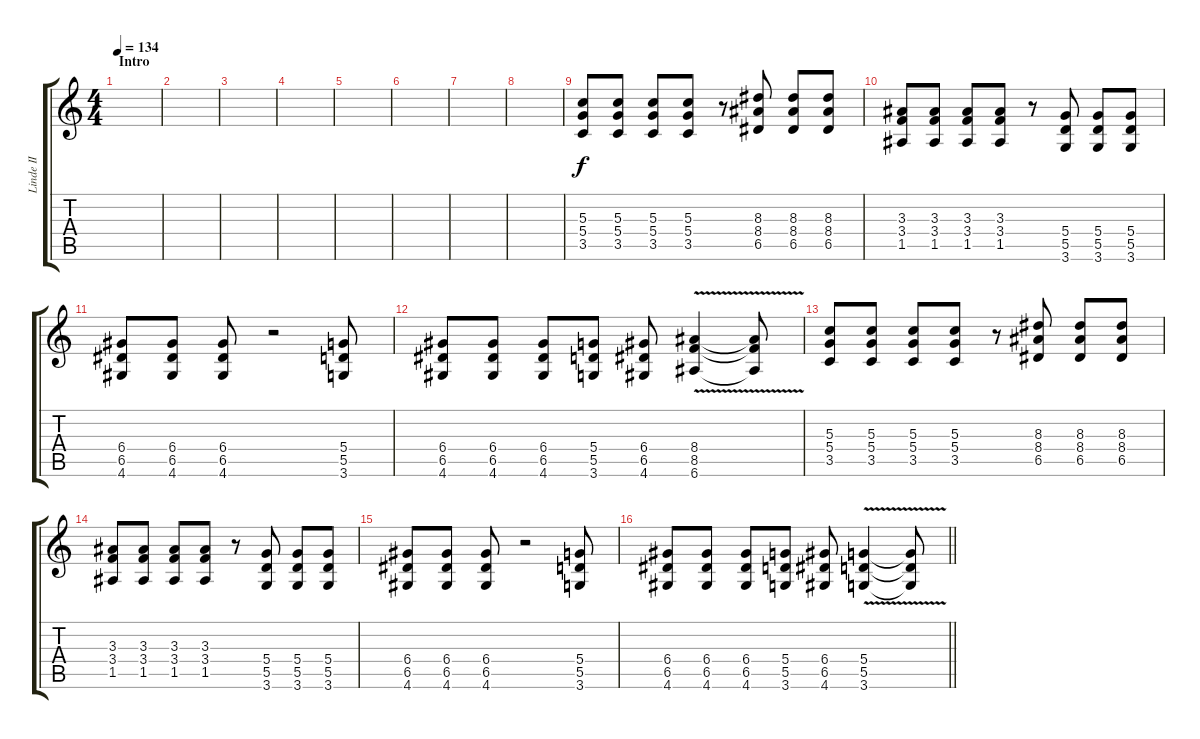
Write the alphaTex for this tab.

\track ("Linde II" "Linde II") {instrument overdrivenguitar}
\staff {score tabs}
\tuning (E4 B3 G3 D3 A2 E2) {hide}
\ts (4 4)
\section ("" "Intro")
\tempo 134
\clef g2
\ks c
|
|
|
|
|
|
|
|
(5.3 5.4 3.5).8{instrument overdrivenguitar} (5.3 5.4 3.5).8 (5.3 5.4 3.5).8 (5.3 5.4 3.5).8 r.8 (8.3 8.4 6.5).8 (8.3 8.4 6.5).8 (8.3 8.4 6.5).8 |
(3.3 3.4 1.5).8 (3.3 3.4 1.5).8 (3.3 3.4 1.5).8 (3.3 3.4 1.5).8 r.8 (5.4 5.5 3.6).8 (5.4 5.5 3.6).8 (5.4 5.5 3.6).8 |
(6.4 6.5 4.6).8 (6.4 6.5 4.6).8 (6.4 6.5 4.6).8 r.2 (5.4 5.5 3.6).8 |
(6.4 6.5 4.6).8 (6.4 6.5 4.6).8 (6.4 6.5 4.6).8 (5.4 5.5 3.6).8 (6.4 6.5 4.6).8 (8.4 8.5{v} 6.6).4 (8.4{t} 8.5{t} 6.6{v t}).8 |
(5.3 5.4 3.5).8 (5.3 5.4 3.5).8 (5.3 5.4 3.5).8 (5.3 5.4 3.5).8 r.8 (8.3 8.4 6.5).8 (8.3 8.4 6.5).8 (8.3 8.4 6.5).8 |
(3.3 3.4 1.5).8 (3.3 3.4 1.5).8 (3.3 3.4 1.5).8 (3.3 3.4 1.5).8 r.8 (5.4 5.5 3.6).8 (5.4 5.5 3.6).8 (5.4 5.5 3.6).8 |
(6.4 6.5 4.6).8 (6.4 6.5 4.6).8 (6.4 6.5 4.6).8 r.2 (5.4 5.5 3.6).8 |
\barLineRight lightlight
(6.4 6.5 4.6).8 (6.4 6.5 4.6).8 (6.4 6.5 4.6).8 (5.4 5.5 3.6).8 (6.4 6.5 4.6).8 (5.4 5.5{v} 3.6).4 (5.4{t} 5.5{t} 3.6{v t}).8
